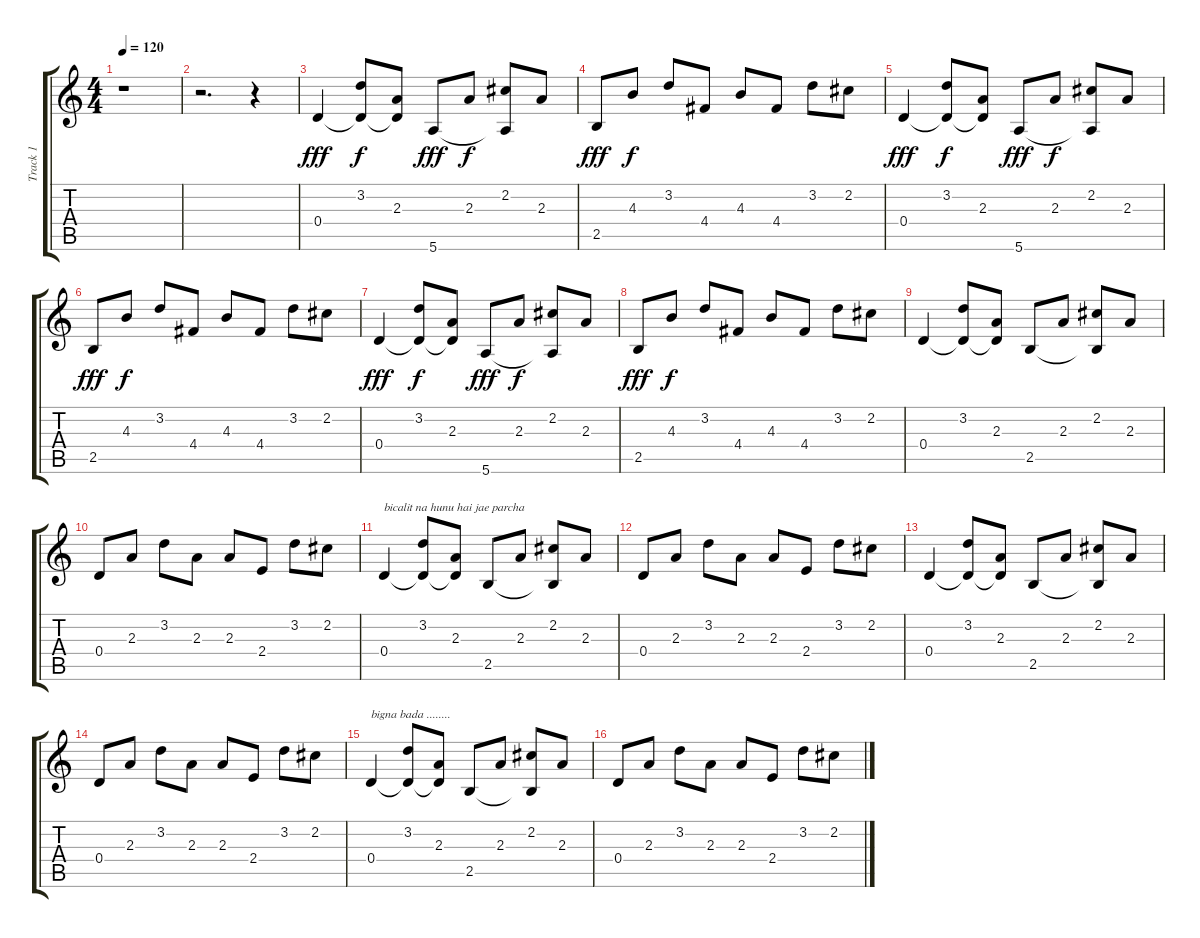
\track ("Track 1" "Track 1") {instrument electricguitarjazz}
\staff {score tabs}
\tuning (E4 B3 G3 D3 A2 E2) {hide}
\ts (4 4)
\tempo 120
\clef g2
\ks c
r.1{dy fff instrument electricguitarjazz} |
r.2{d} r.4 |
0.4.4 (3.2 0.4{t}).8{dy f} (2.3 0.4{t}).8 5.6.8{dy fff} 2.3.8{dy f} (2.2 5.6{t}).8 2.3.8 |
2.5.8{dy fff} 4.3.8{dy f} 3.2.8 4.4.8 4.3.8 4.4.8 3.2.8 2.2.8 |
0.4.4{dy fff} (3.2 0.4{t}).8{dy f} (2.3 0.4{t}).8 5.6.8{dy fff} 2.3.8{dy f} (2.2 5.6{t}).8 2.3.8 |
2.5.8{dy fff} 4.3.8{dy f} 3.2.8 4.4.8 4.3.8 4.4.8 3.2.8 2.2.8 |
0.4.4{dy fff} (3.2 0.4{t}).8{dy f} (2.3 0.4{t}).8 5.6.8{dy fff} 2.3.8{dy f} (2.2 5.6{t}).8 2.3.8 |
2.5.8{dy fff} 4.3.8{dy f} 3.2.8 4.4.8 4.3.8 4.4.8 3.2.8 2.2.8 |
0.4.4 (3.2 0.4{t}).8 (2.3 0.4{t}).8 2.5.8 2.3.8 (2.2 2.5{t}).8 2.3.8 |
0.4.8 2.3.8 3.2.8 2.3.8 2.3.8 2.4.8 3.2.8 2.2.8 |
0.4.4{txt "bicalit na hunu hai jae parcha "} (3.2 0.4{t}).8 (2.3 0.4{t}).8 2.5.8 2.3.8 (2.2 2.5{t}).8 2.3.8 |
0.4.8 2.3.8 3.2.8 2.3.8 2.3.8 2.4.8 3.2.8 2.2.8 |
0.4.4 (3.2 0.4{t}).8 (2.3 0.4{t}).8 2.5.8 2.3.8 (2.2 2.5{t}).8 2.3.8 |
0.4.8 2.3.8 3.2.8 2.3.8 2.3.8 2.4.8 3.2.8 2.2.8 |
0.4.4{txt "bigna bada ........"} (3.2 0.4{t}).8 (2.3 0.4{t}).8 2.5.8 2.3.8 (2.2 2.5{t}).8 2.3.8 |
0.4.8 2.3.8 3.2.8 2.3.8 2.3.8 2.4.8 3.2.8 2.2.8
